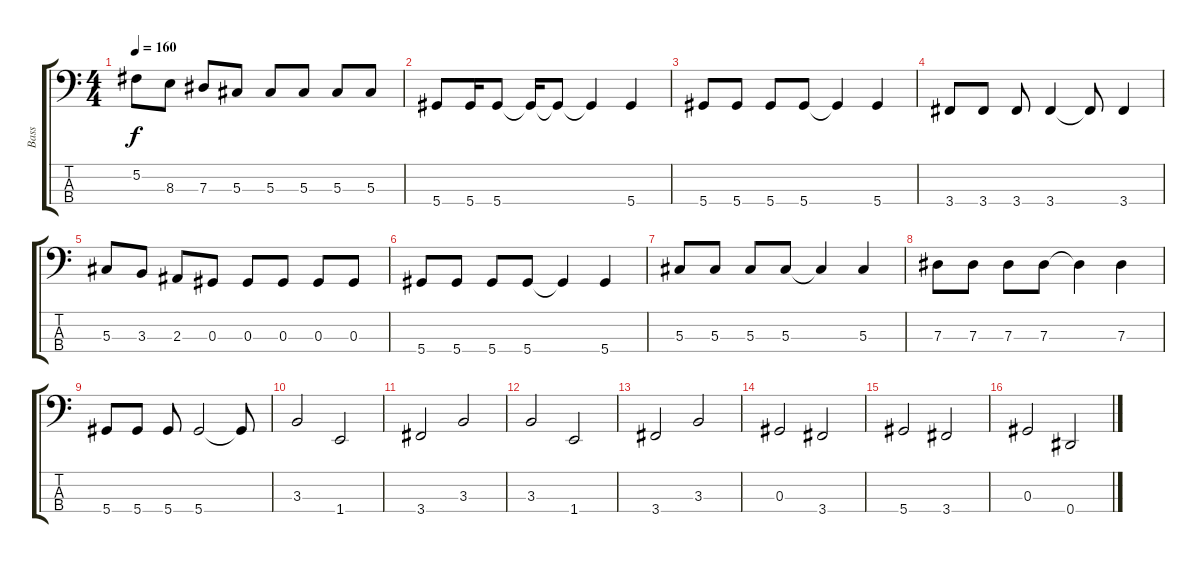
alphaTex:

\track ("Bass" "Bass") {instrument electricbassfinger}
\staff {score tabs}
\tuning (Gb2 Db2 Ab1 Eb1) {hide}
\ts (4 4)
\tempo 160
\clef f4
\ks c
5.2.8{dy f} 8.3.8 7.3.8 5.3.8 5.3.8 5.3.8 5.3.8 5.3.8 |
5.4.8 5.4.16 5.4.8 5.4{t}.16 5.4{t}.8 5.4{t}.4 5.4.4 |
5.4.8 5.4.8 5.4.8 5.4.8 5.4{t}.4 5.4.4 |
3.4.8 3.4.8 3.4.8 3.4.4 3.4{t}.8 3.4.4 |
5.3.8 3.3.8 2.3.8 0.3.8 0.3.8 0.3.8 0.3.8 0.3.8 |
5.4.8 5.4.8 5.4.8 5.4.8 5.4{t}.4 5.4.4 |
5.3.8 5.3.8 5.3.8 5.3.8 5.3{t}.4 5.3.4 |
7.3.8 7.3.8 7.3.8 7.3.8 7.3{t}.4 7.3.4 |
5.4.8 5.4.8 5.4.8 5.4.2 5.4{t}.8 |
3.3.2 1.4.2 |
3.4.2 3.3.2 |
3.3.2 1.4.2 |
3.4.2 3.3.2 |
0.3.2 3.4.2 |
5.4.2 3.4.2 |
0.3.2 0.4.2
